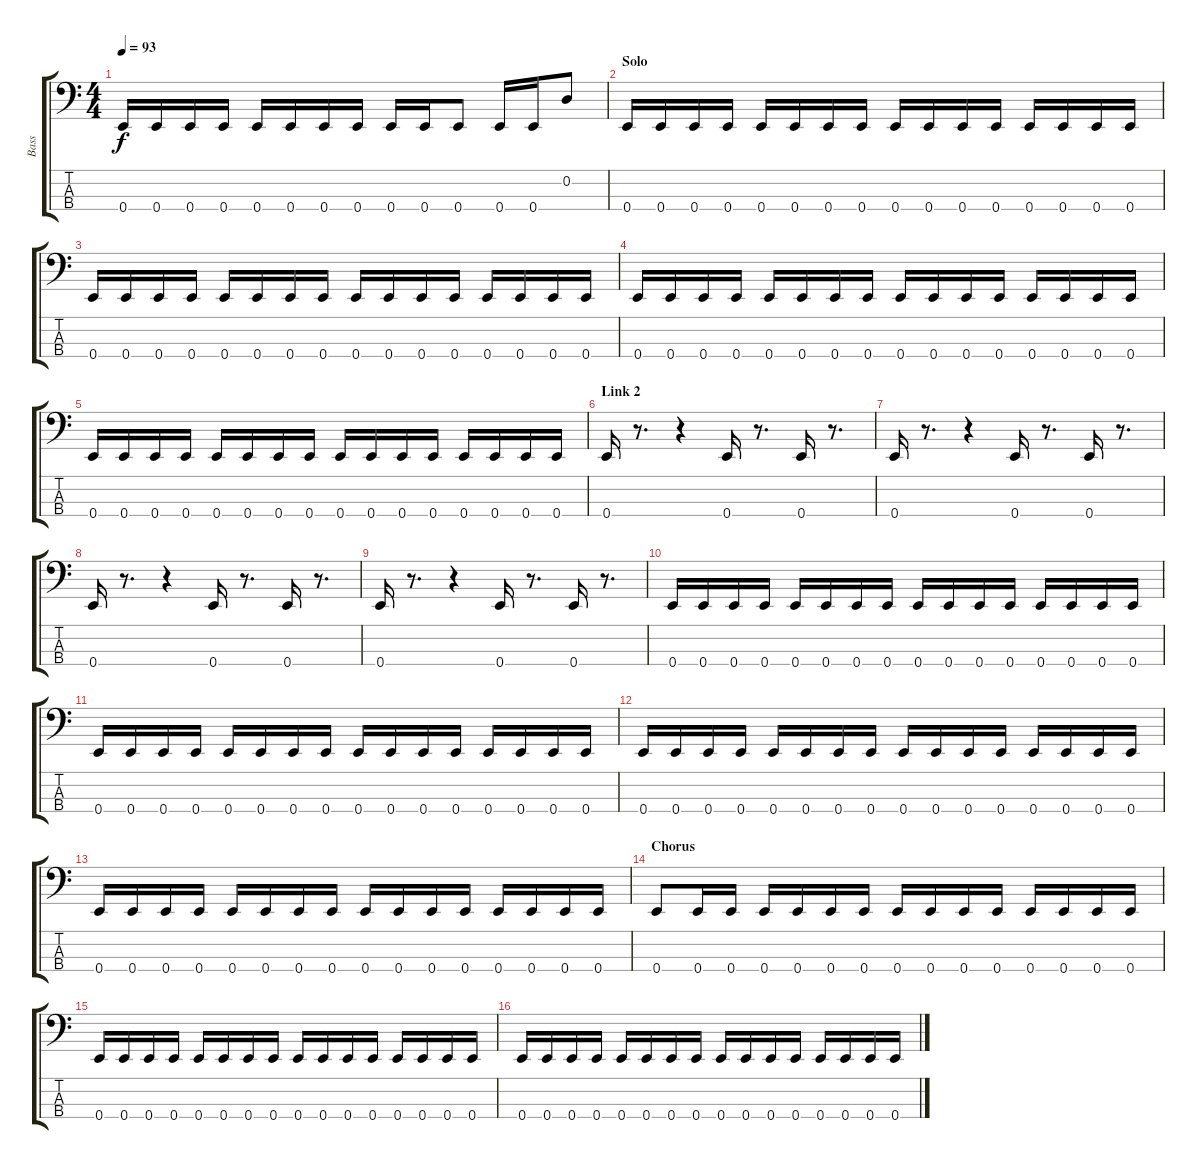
\track ("Bass" "Bass") {instrument electricbassfinger}
\staff {score tabs}
\tuning (G2 D2 A1 E1) {hide}
\ts (4 4)
\tempo 93
\clef f4
\ks c
0.4.16{dy f} 0.4.16 0.4.16 0.4.16 0.4.16 0.4.16 0.4.16 0.4.16 0.4.16 0.4.16 0.4.8 0.4.16 0.4.16 0.2.8 |
\section ("" "Solo")
0.4.16 0.4.16 0.4.16 0.4.16 0.4.16 0.4.16 0.4.16 0.4.16 0.4.16 0.4.16 0.4.16 0.4.16 0.4.16 0.4.16 0.4.16 0.4.16 |
0.4.16 0.4.16 0.4.16 0.4.16 0.4.16 0.4.16 0.4.16 0.4.16 0.4.16 0.4.16 0.4.16 0.4.16 0.4.16 0.4.16 0.4.16 0.4.16 |
0.4.16 0.4.16 0.4.16 0.4.16 0.4.16 0.4.16 0.4.16 0.4.16 0.4.16 0.4.16 0.4.16 0.4.16 0.4.16 0.4.16 0.4.16 0.4.16 |
0.4.16 0.4.16 0.4.16 0.4.16 0.4.16 0.4.16 0.4.16 0.4.16 0.4.16 0.4.16 0.4.16 0.4.16 0.4.16 0.4.16 0.4.16 0.4.16 |
\section ("" "Link 2")
0.4.16 r.8{d} r.4 0.4.16 r.8{d} 0.4.16 r.8{d} |
0.4.16 r.8{d} r.4 0.4.16 r.8{d} 0.4.16 r.8{d} |
0.4.16 r.8{d} r.4 0.4.16 r.8{d} 0.4.16 r.8{d} |
0.4.16 r.8{d} r.4 0.4.16 r.8{d} 0.4.16 r.8{d} |
\section ("" "")
0.4.16 0.4.16 0.4.16 0.4.16 0.4.16 0.4.16 0.4.16 0.4.16 0.4.16 0.4.16 0.4.16 0.4.16 0.4.16 0.4.16 0.4.16 0.4.16 |
0.4.16 0.4.16 0.4.16 0.4.16 0.4.16 0.4.16 0.4.16 0.4.16 0.4.16 0.4.16 0.4.16 0.4.16 0.4.16 0.4.16 0.4.16 0.4.16 |
0.4.16 0.4.16 0.4.16 0.4.16 0.4.16 0.4.16 0.4.16 0.4.16 0.4.16 0.4.16 0.4.16 0.4.16 0.4.16 0.4.16 0.4.16 0.4.16 |
0.4.16 0.4.16 0.4.16 0.4.16 0.4.16 0.4.16 0.4.16 0.4.16 0.4.16 0.4.16 0.4.16 0.4.16 0.4.16 0.4.16 0.4.16 0.4.16 |
\section ("" "Chorus")
0.4.8 0.4.16 0.4.16 0.4.16 0.4.16 0.4.16 0.4.16 0.4.16 0.4.16 0.4.16 0.4.16 0.4.16 0.4.16 0.4.16 0.4.16 |
0.4.16 0.4.16 0.4.16 0.4.16 0.4.16 0.4.16 0.4.16 0.4.16 0.4.16 0.4.16 0.4.16 0.4.16 0.4.16 0.4.16 0.4.16 0.4.16 |
0.4.16 0.4.16 0.4.16 0.4.16 0.4.16 0.4.16 0.4.16 0.4.16 0.4.16 0.4.16 0.4.16 0.4.16 0.4.16 0.4.16 0.4.16 0.4.16
